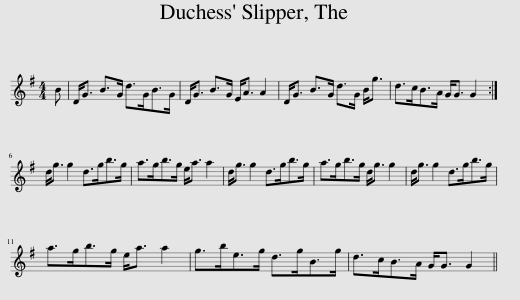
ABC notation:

X:1
L:1/8
M:4/4
I:linebreak $
K:G
V:1 treble
V:1
 B | D<G B>G d>GB>G | D<G B>G E<A A2 | D<G B>G d>G B<g | d>cB>A G<G G2 :|$ %5
 d<g g2 d>gb>g | a>gb>g e<a a2 | d<g g2 d>gb>g | a>gb>g d<g g2 | d<g g2 d>gb>g |$ %10
 a>gb>g e<a a2 | g>be>g d>gB>g | d>cB>A G<G G2 || %13
